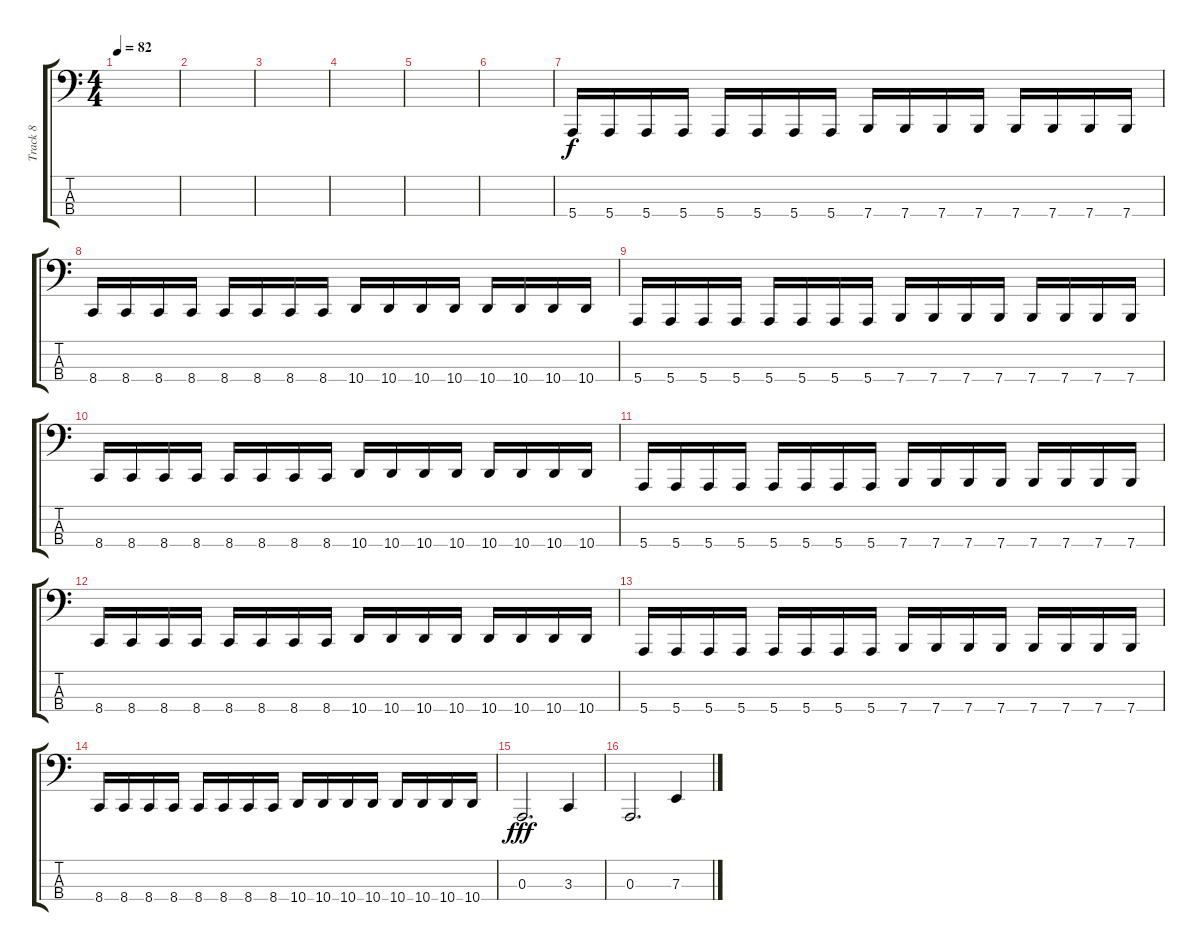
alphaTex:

\track ("Track 8" "Track 8") {instrument lead1square}
\staff {score tabs}
\tuning (G2 D2 A1 E1) {hide}
\ts (4 4)
\tempo 82
\clef f4
\ks c
|
|
|
|
|
|
5.4.16 5.4.16 5.4.16 5.4.16 5.4.16 5.4.16 5.4.16 5.4.16 7.4.16 7.4.16 7.4.16 7.4.16 7.4.16 7.4.16 7.4.16 7.4.16 |
8.4.16 8.4.16 8.4.16 8.4.16 8.4.16 8.4.16 8.4.16 8.4.16 10.4.16 10.4.16 10.4.16 10.4.16 10.4.16 10.4.16 10.4.16 10.4.16 |
5.4.16 5.4.16 5.4.16 5.4.16 5.4.16 5.4.16 5.4.16 5.4.16 7.4.16 7.4.16 7.4.16 7.4.16 7.4.16 7.4.16 7.4.16 7.4.16 |
8.4.16 8.4.16 8.4.16 8.4.16 8.4.16 8.4.16 8.4.16 8.4.16 10.4.16 10.4.16 10.4.16 10.4.16 10.4.16 10.4.16 10.4.16 10.4.16 |
5.4.16 5.4.16 5.4.16 5.4.16 5.4.16 5.4.16 5.4.16 5.4.16 7.4.16 7.4.16 7.4.16 7.4.16 7.4.16 7.4.16 7.4.16 7.4.16 |
8.4.16 8.4.16 8.4.16 8.4.16 8.4.16 8.4.16 8.4.16 8.4.16 10.4.16 10.4.16 10.4.16 10.4.16 10.4.16 10.4.16 10.4.16 10.4.16 |
5.4.16 5.4.16 5.4.16 5.4.16 5.4.16 5.4.16 5.4.16 5.4.16 7.4.16 7.4.16 7.4.16 7.4.16 7.4.16 7.4.16 7.4.16 7.4.16 |
8.4.16 8.4.16 8.4.16 8.4.16 8.4.16 8.4.16 8.4.16 8.4.16 10.4.16 10.4.16 10.4.16 10.4.16 10.4.16 10.4.16 10.4.16 10.4.16 |
0.3.2{d dy fff} 3.3.4 |
0.3.2{d} 7.3.4
